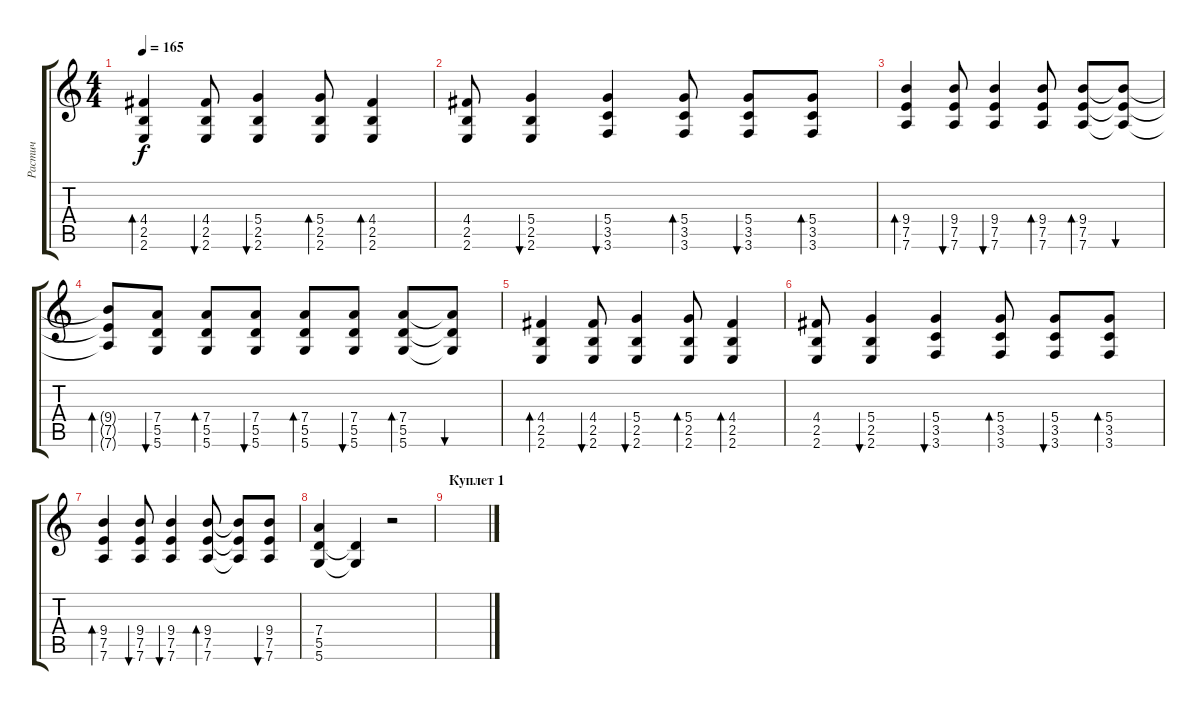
\track ("Растич" "Растич") {instrument distortionguitar}
\staff {score tabs}
\tuning (E4 B3 G3 D3 A2 D2) {hide}
\ts (4 4)
\tempo 165
\clef g2
\ks c
(4.4 2.5 2.6).4{bd 60 dy f volume 8 instrument electricguitarclean} (4.4 2.5 2.6).8{bu 60} (5.4 2.5 2.6).4{bu 60} (5.4 2.5 2.6).8{bd 60} (4.4 2.5 2.6).4{bd 60} |
(4.4 2.5 2.6).8 (5.4 2.5 2.6).4{bu 60} (5.4 3.5 3.6).4{bu 60} (5.4 3.5 3.6).8{bd 60} (5.4 3.5 3.6).8{bu 60} (5.4 3.5 3.6).8{bd 60} |
(9.4 7.5 7.6).4{bd 60} (9.4 7.5 7.6).8{bu 60} (9.4 7.5 7.6).4{bu 60} (9.4 7.5 7.6).8{bd 60} (9.4 7.5 7.6).8{bd 60} (9.4{t} 7.5{t} 7.6{t}).8{bu 60} |
(9.4{t} 7.5{t} 7.6{t}).8{bd 60} (7.4 5.5 5.6).8{bu 60} (7.4 5.5 5.6).8{bd 60} (7.4 5.5 5.6).8{bu 60} (7.4 5.5 5.6).8{bd 60} (7.4 5.5 5.6).8{bu 60} (7.4 5.5 5.6).8{bd 60} (7.4{t} 5.5{t} 5.6{t}).8{bu 60} |
(4.4 2.5 2.6).4{bd 60 volume 8 instrument electricguitarclean} (4.4 2.5 2.6).8{bu 60} (5.4 2.5 2.6).4{bu 60} (5.4 2.5 2.6).8{bd 60} (4.4 2.5 2.6).4{bd 60} |
(4.4 2.5 2.6).8 (5.4 2.5 2.6).4{bu 60} (5.4 3.5 3.6).4{bu 60} (5.4 3.5 3.6).8{bd 60} (5.4 3.5 3.6).8{bu 60} (5.4 3.5 3.6).8{bd 60} |
(9.4 7.5 7.6).4{bd 60} (9.4 7.5 7.6).8{bu 60} (9.4 7.5 7.6).4{bu 60} (9.4 7.5 7.6).8{bd 60} (9.4{t} 7.5{t} 7.6{t}).8 (9.4 7.5 7.6).8{bu 60} |
(7.4 5.5 5.6).4 (5.5{t} 5.6{t}).4 r.2 |
\section ("" "Куплет 1")
